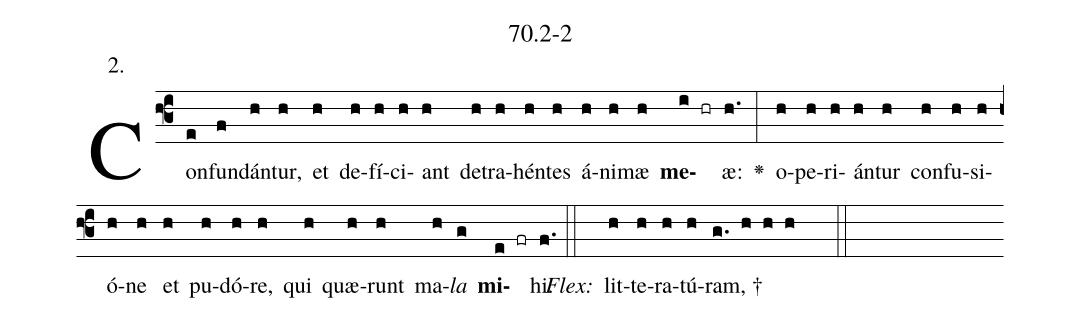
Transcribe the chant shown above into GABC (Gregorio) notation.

name: 70.2-2;
annotation: 2.;
%%
(f3)Con(e)fun(f)dán(h)tur,(h) et(h) de(h)fí(h)ci(h)ant(h) de(h)tra(h)hén(h)tes(h) á(h)ni(h)mæ(h) <b>me</b>(i hr)æ:(h.) <v>\greheightstar</v>(:) o(h)pe(h)ri(h)án(h)tur(h) con(h)fu(h)si(h)ó(h)ne(h) et(h) pu(h)dó(h)re,(h) qui(h) quæ(h)runt(h) ma(h)<i>la</i>(g) <b>mi</b>(e fr)hi.(f.) (::)
<i>Flex:</i>()  lit(h)te(h)ra(h)tú(h)ram, †(g. h h h  ::)

%E(h) u(h) o(h) u(g) a(e) e.(f.) (::)
